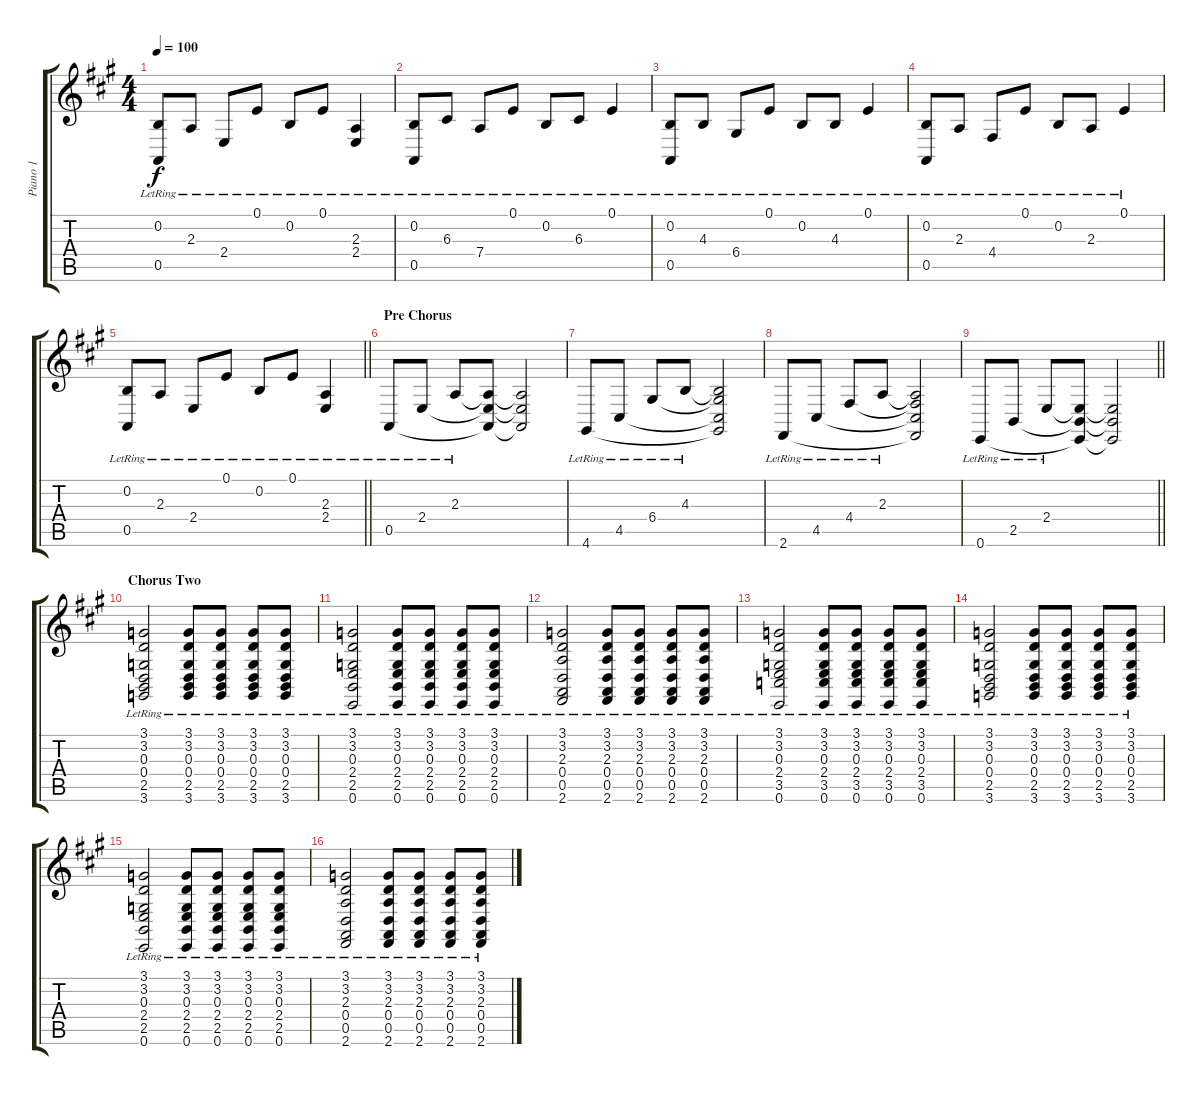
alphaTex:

\track ("Piano 1" "Piano 1") {instrument acousticgrandpiano}
\staff {score tabs}
\tuning (E4 B3 G3 D3 A2 E2) {hide}
\ts (4 4)
\tempo 100
\clef g2
\ks a
(0.2{lr} 0.5{lr}).8{dy f} 2.3{lr}.8 2.4{lr}.8 0.1{lr}.8 0.2{lr}.8 0.1{lr}.8 (2.3{lr} 2.4{lr}).4 |
(0.2{lr} 0.5{lr}).8 6.3{lr}.8 7.4{lr}.8 0.1{lr}.8 0.2{lr}.8 6.3{lr}.8 0.1{lr}.4 |
(0.2{lr} 0.5{lr}).8 4.3{lr}.8 6.4{lr}.8 0.1{lr}.8 0.2{lr}.8 4.3{lr}.8 0.1{lr}.4 |
(0.2{lr} 0.5{lr}).8 2.3{lr}.8 4.4{lr}.8 0.1{lr}.8 0.2{lr}.8 2.3{lr}.8 0.1{lr}.4 |
\barLineRight lightlight
(0.2{lr} 0.5{lr}).8 2.3{lr}.8 2.4{lr}.8 0.1{lr}.8 0.2{lr}.8 0.1{lr}.8 (2.3{lr} 2.4{lr}).4 |
\section ("" "Pre Chorus")
0.5{lr}.8 2.4{lr}.8 2.3{lr}.8 (2.3{t} 2.4{t} 0.5{t}).8 (2.3{t} 2.4{t} 0.5{t}).2 |
4.6{lr}.8 4.5{lr}.8 6.4{lr}.8 4.3{lr}.8 (4.3{t} 6.4{t} 4.5{t} 4.6{t}).2 |
2.6{lr}.8 4.5{lr}.8 4.4{lr}.8 2.3{lr}.8 (2.3{t} 4.4{t} 4.5{t} 2.6{t}).2 |
\barLineRight lightlight
0.6{lr}.8 2.5{lr}.8 2.4{lr}.8 (2.4{t} 2.5{t} 0.6{t}).8 (2.4{t} 2.5{t} 0.6{t}).2 |
\section ("" "Chorus Two")
(3.1{lr} 3.2{lr} 0.3{lr} 0.4{lr} 2.5{lr} 3.6{lr}).2{volume 9} (3.1{lr} 3.2{lr} 0.3{lr} 0.4{lr} 2.5{lr} 3.6{lr}).8 (3.1{lr} 3.2{lr} 0.3{lr} 0.4{lr} 2.5{lr} 3.6{lr}).8 (3.1{lr} 3.2{lr} 0.3{lr} 0.4{lr} 2.5{lr} 3.6{lr}).8 (3.1{lr} 3.2{lr} 0.3{lr} 0.4{lr} 2.5{lr} 3.6{lr}).8 |
(3.1{lr} 3.2{lr} 0.3{lr} 2.4{lr} 2.5{lr} 0.6{lr}).2 (3.1{lr} 3.2{lr} 0.3{lr} 2.4{lr} 2.5{lr} 0.6{lr}).8 (3.1{lr} 3.2{lr} 0.3{lr} 2.4{lr} 2.5{lr} 0.6{lr}).8 (3.1{lr} 3.2{lr} 0.3{lr} 2.4{lr} 2.5{lr} 0.6{lr}).8 (3.1{lr} 3.2{lr} 0.3{lr} 2.4{lr} 2.5{lr} 0.6{lr}).8 |
(3.1{lr} 3.2{lr} 2.3{lr} 0.4{lr} 0.5{lr} 2.6{lr}).2 (3.1{lr} 3.2{lr} 2.3{lr} 0.4{lr} 0.5{lr} 2.6{lr}).8 (3.1{lr} 3.2{lr} 2.3{lr} 0.4{lr} 0.5{lr} 2.6{lr}).8 (3.1{lr} 3.2{lr} 2.3{lr} 0.4{lr} 0.5{lr} 2.6{lr}).8 (3.1{lr} 3.2{lr} 2.3{lr} 0.4{lr} 0.5{lr} 2.6{lr}).8 |
(3.1{lr} 3.2{lr} 0.3{lr} 2.4{lr} 3.5{lr} 0.6{lr}).2 (3.1{lr} 3.2{lr} 0.3{lr} 2.4{lr} 3.5{lr} 0.6{lr}).8 (3.1{lr} 3.2{lr} 0.3{lr} 2.4{lr} 3.5{lr} 0.6{lr}).8 (3.1{lr} 3.2{lr} 0.3{lr} 2.4{lr} 3.5{lr} 0.6{lr}).8 (3.1{lr} 3.2{lr} 0.3{lr} 2.4{lr} 3.5{lr} 0.6{lr}).8 |
(3.1{lr} 3.2{lr} 0.3{lr} 0.4{lr} 2.5{lr} 3.6{lr}).2 (3.1{lr} 3.2{lr} 0.3{lr} 0.4{lr} 2.5{lr} 3.6{lr}).8 (3.1{lr} 3.2{lr} 0.3{lr} 0.4{lr} 2.5{lr} 3.6{lr}).8 (3.1{lr} 3.2{lr} 0.3{lr} 0.4{lr} 2.5{lr} 3.6{lr}).8 (3.1{lr} 3.2{lr} 0.3{lr} 0.4{lr} 2.5{lr} 3.6{lr}).8 |
(3.1{lr} 3.2{lr} 0.3{lr} 2.4{lr} 2.5{lr} 0.6{lr}).2 (3.1{lr} 3.2{lr} 0.3{lr} 2.4{lr} 2.5{lr} 0.6{lr}).8 (3.1{lr} 3.2{lr} 0.3{lr} 2.4{lr} 2.5{lr} 0.6{lr}).8 (3.1{lr} 3.2{lr} 0.3{lr} 2.4{lr} 2.5{lr} 0.6{lr}).8 (3.1{lr} 3.2{lr} 0.3{lr} 2.4{lr} 2.5{lr} 0.6{lr}).8 |
(3.1{lr} 3.2{lr} 2.3{lr} 0.4{lr} 0.5{lr} 2.6{lr}).2 (3.1{lr} 3.2{lr} 2.3{lr} 0.4{lr} 0.5{lr} 2.6{lr}).8 (3.1{lr} 3.2{lr} 2.3{lr} 0.4{lr} 0.5{lr} 2.6{lr}).8 (3.1{lr} 3.2{lr} 2.3{lr} 0.4{lr} 0.5{lr} 2.6{lr}).8 (3.1{lr} 3.2{lr} 2.3{lr} 0.4{lr} 0.5{lr} 2.6{lr}).8
